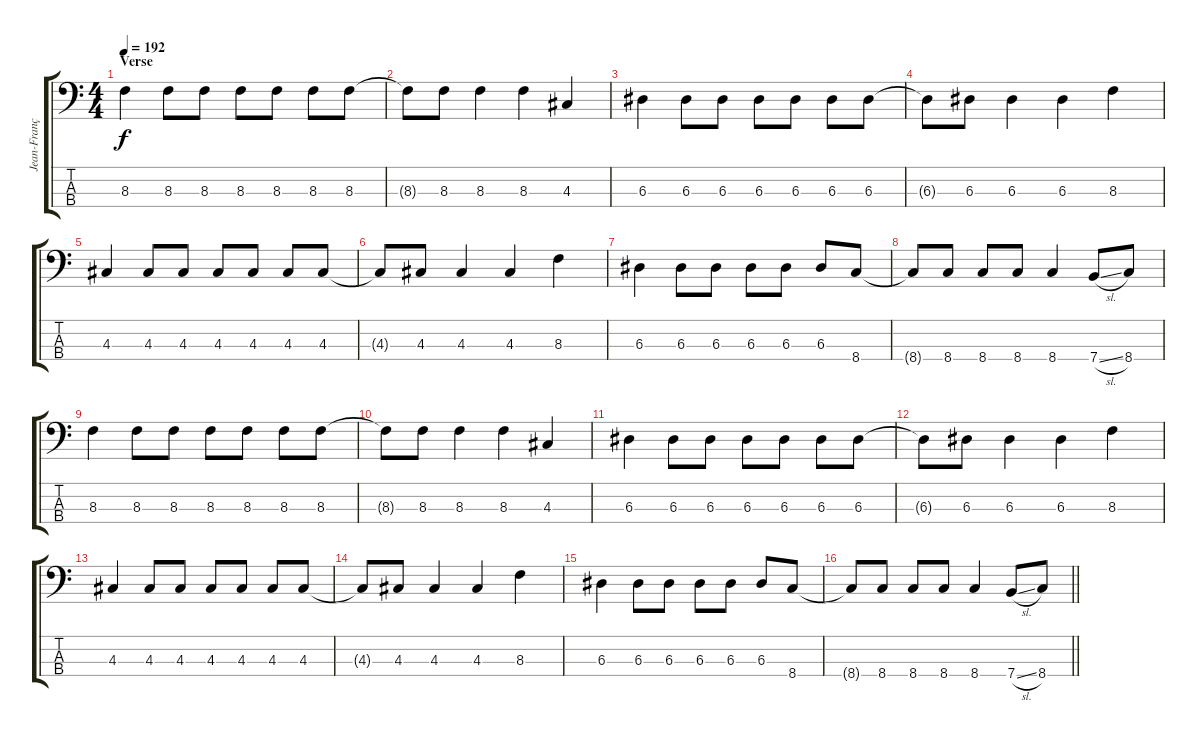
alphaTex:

\track ("Jean-François Paré" "Jean-Franç") {instrument electricbasspick}
\staff {score tabs}
\tuning (G2 D2 A1 E1) {hide}
\ts (4 4)
\section ("" "Verse")
\tempo 192
\clef f4
\ks c
8.3.4{dy f} 8.3.8 8.3.8 8.3.8 8.3.8 8.3.8 8.3.8 |
8.3{t}.8 8.3.8 8.3.4 8.3.4 4.3.4 |
6.3.4 6.3.8 6.3.8 6.3.8 6.3.8 6.3.8 6.3.8 |
6.3{t}.8 6.3.8 6.3.4 6.3.4 8.3.4 |
4.3.4 4.3.8 4.3.8 4.3.8 4.3.8 4.3.8 4.3.8 |
4.3{t}.8 4.3.8 4.3.4 4.3.4 8.3.4 |
6.3.4 6.3.8 6.3.8 6.3.8 6.3.8 6.3.8 8.4.8 |
8.4{t}.8 8.4.8 8.4.8 8.4.8 8.4.4 7.4{sl}.8 8.4.8 |
8.3.4 8.3.8 8.3.8 8.3.8 8.3.8 8.3.8 8.3.8 |
8.3{t}.8 8.3.8 8.3.4 8.3.4 4.3.4 |
6.3.4 6.3.8 6.3.8 6.3.8 6.3.8 6.3.8 6.3.8 |
6.3{t}.8 6.3.8 6.3.4 6.3.4 8.3.4 |
4.3.4 4.3.8 4.3.8 4.3.8 4.3.8 4.3.8 4.3.8 |
4.3{t}.8 4.3.8 4.3.4 4.3.4 8.3.4 |
6.3.4 6.3.8 6.3.8 6.3.8 6.3.8 6.3.8 8.4.8 |
\barLineRight lightlight
8.4{t}.8 8.4.8 8.4.8 8.4.8 8.4.4 7.4{sl}.8 8.4.8
